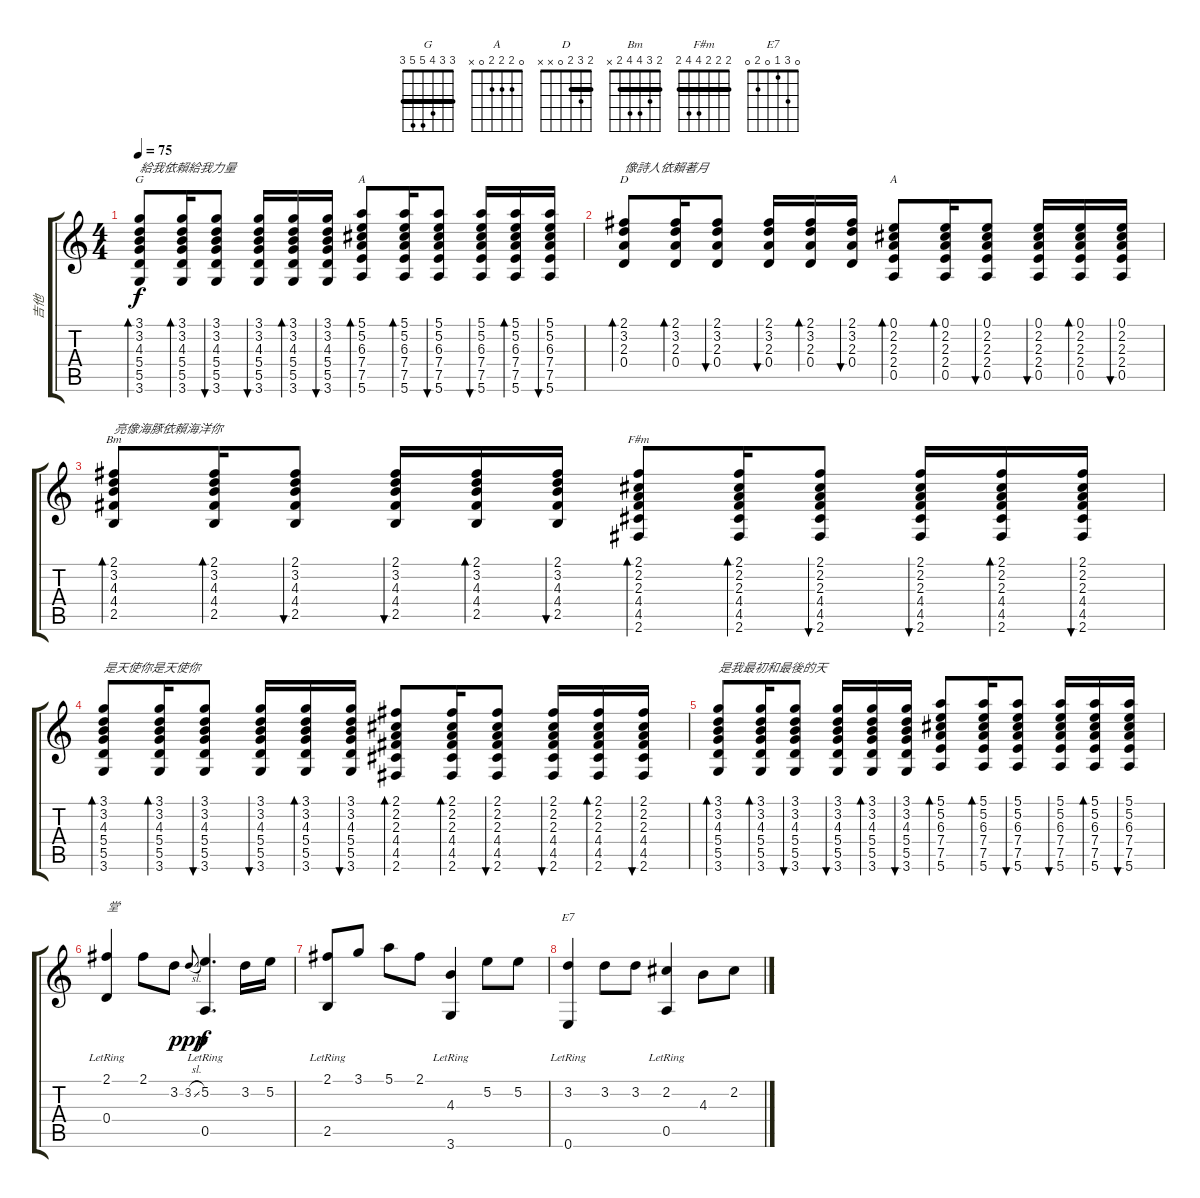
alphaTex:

\track ("吉他" "吉他") {instrument acousticguitarnylon}
\staff {score tabs}
\tuning (E4 B3 G3 D3 A2 E2) {hide}
\chord ("G" 3 3 4 5 5 3) {barre 3}
\chord ("A" 5 5 6 7 7 5) {firstfret 5 barre 5}
\chord ("D" 2 3 2 0 x x) {barre 2}
\chord ("A" 0 2 2 2 0 x)
\chord ("Bm" 2 3 4 4 2 x) {barre 2}
\chord ("F#m" 2 2 2 4 4 2) {barre 2}
\chord ("E7" 0 3 1 0 2 0)
\ts (4 4)
\tempo 75
\clef g2
\ks c
(3.1 3.2 4.3 5.4 5.5 3.6).8{bd 30 ch "G" txt "給我依賴給我力量" dy f} (3.1 3.2 4.3 5.4 5.5 3.6).16{bd 30} (3.1 3.2 4.3 5.4 5.5 3.6).8{bu 60} (3.1 3.2 4.3 5.4 5.5 3.6).16{bu 60} (3.1 3.2 4.3 5.4 5.5 3.6).16{bd 30} (3.1 3.2 4.3 5.4 5.5 3.6).16{bu 30} (5.1 5.2 6.3 7.4 7.5 5.6).8{bd 30 ch "A"} (5.1 5.2 6.3 7.4 7.5 5.6).16{bd 30} (5.1 5.2 6.3 7.4 7.5 5.6).8{bu 60} (5.1 5.2 6.3 7.4 7.5 5.6).16{bu 60} (5.1 5.2 6.3 7.4 7.5 5.6).16{bd 30} (5.1 5.2 6.3 7.4 7.5 5.6).16{bu 30} |
(2.1 3.2 2.3 0.4).8{bd 30 ch "D" txt "像詩人依賴著月"} (2.1 3.2 2.3 0.4).16{bd 30} (2.1 3.2 2.3 0.4).8{bu 60} (2.1 3.2 2.3 0.4).16{bu 60} (2.1 3.2 2.3 0.4).16{bd 30} (2.1 3.2 2.3 0.4).16{bu 30} (0.1 2.2 2.3 2.4 0.5).8{bd 30 ch "A"} (0.1 2.2 2.3 2.4 0.5).16{bd 30} (0.1 2.2 2.3 2.4 0.5).8{bu 60} (0.1 2.2 2.3 2.4 0.5).16{bu 60} (0.1 2.2 2.3 2.4 0.5).16{bd 30} (0.1 2.2 2.3 2.4 0.5).16{bu 30} |
(2.1 3.2 4.3 4.4 2.5).8{bd 30 ch "Bm" txt "亮像海豚依賴海洋你"} (2.1 3.2 4.3 4.4 2.5).16{bd 30} (2.1 3.2 4.3 4.4 2.5).8{bu 60} (2.1 3.2 4.3 4.4 2.5).16{bu 60} (2.1 3.2 4.3 4.4 2.5).16{bd 30} (2.1 3.2 4.3 4.4 2.5).16{bu 30} (2.1 2.2 2.3 4.4 4.5 2.6).8{bd 30 ch "F#m"} (2.1 2.2 2.3 4.4 4.5 2.6).16{bd 30} (2.1 2.2 2.3 4.4 4.5 2.6).8{bu 60} (2.1 2.2 2.3 4.4 4.5 2.6).16{bu 60} (2.1 2.2 2.3 4.4 4.5 2.6).16{bd 30} (2.1 2.2 2.3 4.4 4.5 2.6).16{bu 30} |
(3.1 3.2 4.3 5.4 5.5 3.6).8{bd 30 txt "是天使你是天使你"} (3.1 3.2 4.3 5.4 5.5 3.6).16{bd 30} (3.1 3.2 4.3 5.4 5.5 3.6).8{bu 60} (3.1 3.2 4.3 5.4 5.5 3.6).16{bu 60} (3.1 3.2 4.3 5.4 5.5 3.6).16{bd 30} (3.1 3.2 4.3 5.4 5.5 3.6).16{bu 30} (2.1 2.2 2.3 4.4 4.5 2.6).8{bd 30} (2.1 2.2 2.3 4.4 4.5 2.6).16{bd 30} (2.1 2.2 2.3 4.4 4.5 2.6).8{bu 60} (2.1 2.2 2.3 4.4 4.5 2.6).16{bu 60} (2.1 2.2 2.3 4.4 4.5 2.6).16{bd 30} (2.1 2.2 2.3 4.4 4.5 2.6).16{bu 30} |
(3.1 3.2 4.3 5.4 5.5 3.6).8{bd 30 txt "是我最初和最後的天"} (3.1 3.2 4.3 5.4 5.5 3.6).16{bd 30} (3.1 3.2 4.3 5.4 5.5 3.6).8{bu 60} (3.1 3.2 4.3 5.4 5.5 3.6).16{bu 60} (3.1 3.2 4.3 5.4 5.5 3.6).16{bd 30} (3.1 3.2 4.3 5.4 5.5 3.6).16{bu 30} (5.1 5.2 6.3 7.4 7.5 5.6).8{bd 30} (5.1 5.2 6.3 7.4 7.5 5.6).16{bd 30} (5.1 5.2 6.3 7.4 7.5 5.6).8{bu 60} (5.1 5.2 6.3 7.4 7.5 5.6).16{bu 60} (5.1 5.2 6.3 7.4 7.5 5.6).16{bd 30} (5.1 5.2 6.3 7.4 7.5 5.6).16{bu 30} |
(2.1 0.4{lr}).4{txt "堂"} 2.1.8 3.2.8 3.2{sl}.8{gr onbeat dy ppp} (5.2 0.5{lr}).4{d dy f} 3.2.16 5.2.16 |
(2.1 2.5{lr}).8 3.1.8 5.1.8 2.1.8 (4.3 3.6{lr}).4 5.2.8 5.2.8 |
(3.2 0.6{lr}).4{ch "E7"} 3.2.8 3.2.8 (2.2 0.5{lr}).4 4.3.8 2.2.8
